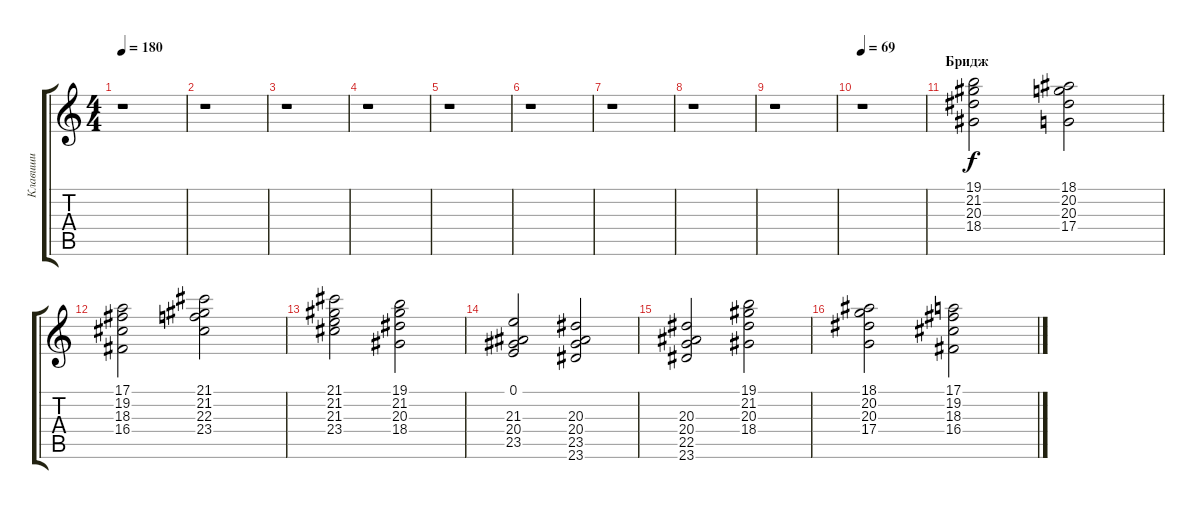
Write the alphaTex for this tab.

\track ("Клавиши" "Клавиши") {instrument stringensemble1}
\staff {score tabs}
\tuning (E4 B3 G3 D3 A2 E2) {hide}
\ts (4 4)
\tempo 180
\clef g2
\ks c
r.1{dy f} |
r.1 |
r.1 |
r.1 |
r.1 |
r.1 |
r.1 |
r.1 |
r.1 |
\tempo 69
r.1 |
\section ("" "Бридж")
(19.1 21.2 20.3 18.4).2 (18.1 20.2 20.3 17.4).2 |
(17.1 19.2 18.3 16.4).2 (21.1 21.2 22.3 23.4).2 |
(21.1 21.2 21.3 23.4).2 (19.1 21.2 20.3 18.4).2 |
(0.1 21.3 20.4 23.5).2 (20.3 20.4 23.5 23.6).2 |
(20.3 20.4 22.5 23.6).2 (19.1 21.2 20.3 18.4).2 |
(18.1 20.2 20.3 17.4).2 (17.1 19.2 18.3 16.4).2
